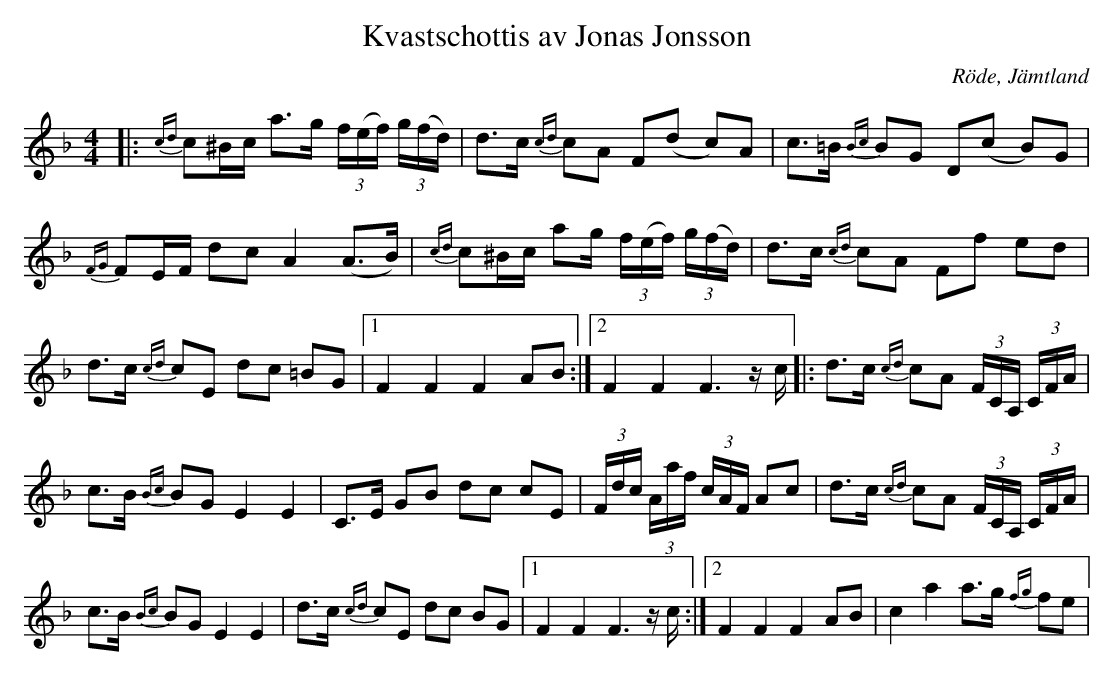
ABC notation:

X:1
T:Kvastschottis av Jonas Jonsson
O:Röde, Jämtland
M:4/4
L:1/16
K:F
|: {cd}c2^Bc a2>g2 (3f(ef) (3g(fd) | d2>c2 {cd}c2A2 F2(d2- c2)A2 | c2>=B2 {Bc}B2G2 D2(c2- B2)G2 | {FG}F2EF d2c2 A4 (A2>B2) | {cd}c2^Bc a2g (3f(ef) (3g(fd) | d2>c2 {cd}c2A2 F2f2 e2d2 | d2>c2 {cd}c2E2 d2c2 =B2G2 |1 F4 F4 F4 A2B2 :|2 F4 F4 F4> z2c ]|: d2>c2 {cd}c2A2 (3FCA, (3CFA | c2>B2 {Bc}B2G2 E4 E4 | C2>E2 G2B2 d2c2 c2E2 | (3Fdc (3Aaf (3cAF A2c2 | d2>c2 {cd}c2A2 (3FCA, (3CFA | c2>B2 {Bc}B2G2 E4 E4 | d2>c2 {cd}c2E2 d2c2 B2G2 |1 F4 F4 F4> z2c :|2 F4 F4 F4 A2B2 | c4 a4 a2>g2 {fg}f2e2 |
